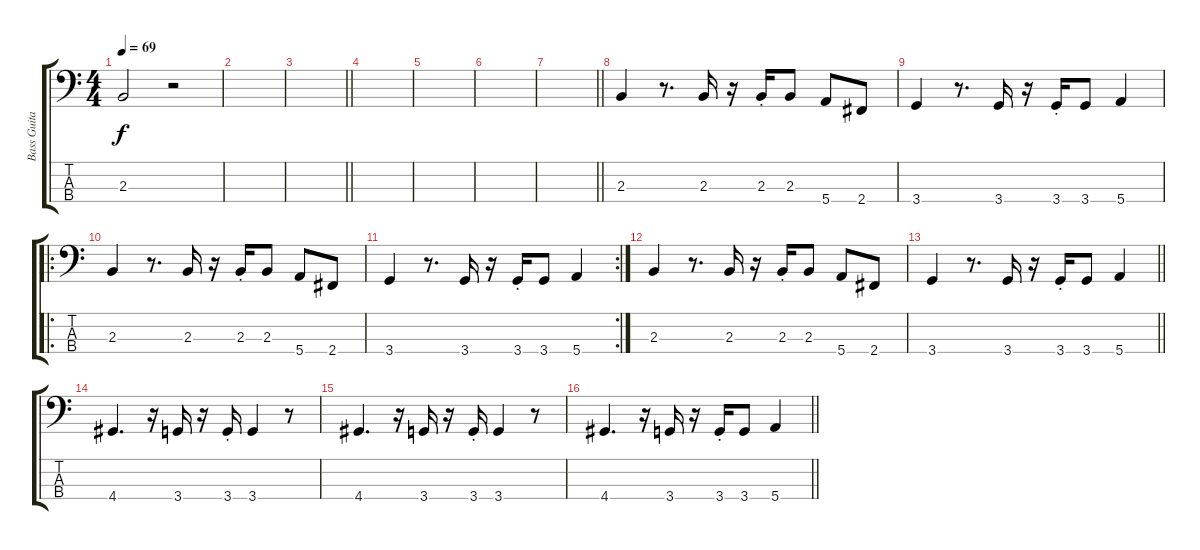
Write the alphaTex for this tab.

\track ("Bass Guitar" "Bass Guita") {instrument electricbassfinger}
\staff {score tabs}
\tuning (G2 D2 A1 E1) {hide}
\ts (4 4)
\tempo 69
\clef f4
\ks c
2.3.2{dy f} r.2 |
|
\barLineRight lightlight
|
|
|
|
\barLineRight lightlight
|
2.3.4 r.8{d} 2.3.16 r.16 2.3{st}.16 2.3.8 5.4.8 2.4.8 |
3.4.4 r.8{d} 3.4.16 r.16 3.4{st}.16 3.4.8 5.4.4 |
\ro
2.3.4 r.8{d} 2.3.16 r.16 2.3{st}.16 2.3.8 5.4.8 2.4.8 |
\rc 2
3.4.4 r.8{d} 3.4.16 r.16 3.4{st}.16 3.4.8 5.4.4 |
2.3.4 r.8{d} 2.3.16 r.16 2.3{st}.16 2.3.8 5.4.8 2.4.8 |
\barLineRight lightlight
3.4.4 r.8{d} 3.4.16 r.16 3.4{st}.16 3.4.8 5.4.4 |
4.4.4{d} r.16 3.4.16 r.16 3.4{st}.16 3.4.4 r.8 |
4.4.4{d} r.16 3.4.16 r.16 3.4{st}.16 3.4.4 r.8 |
\barLineRight lightlight
4.4.4{d} r.16 3.4.16 r.16 3.4{st}.16 3.4.8 5.4.4
